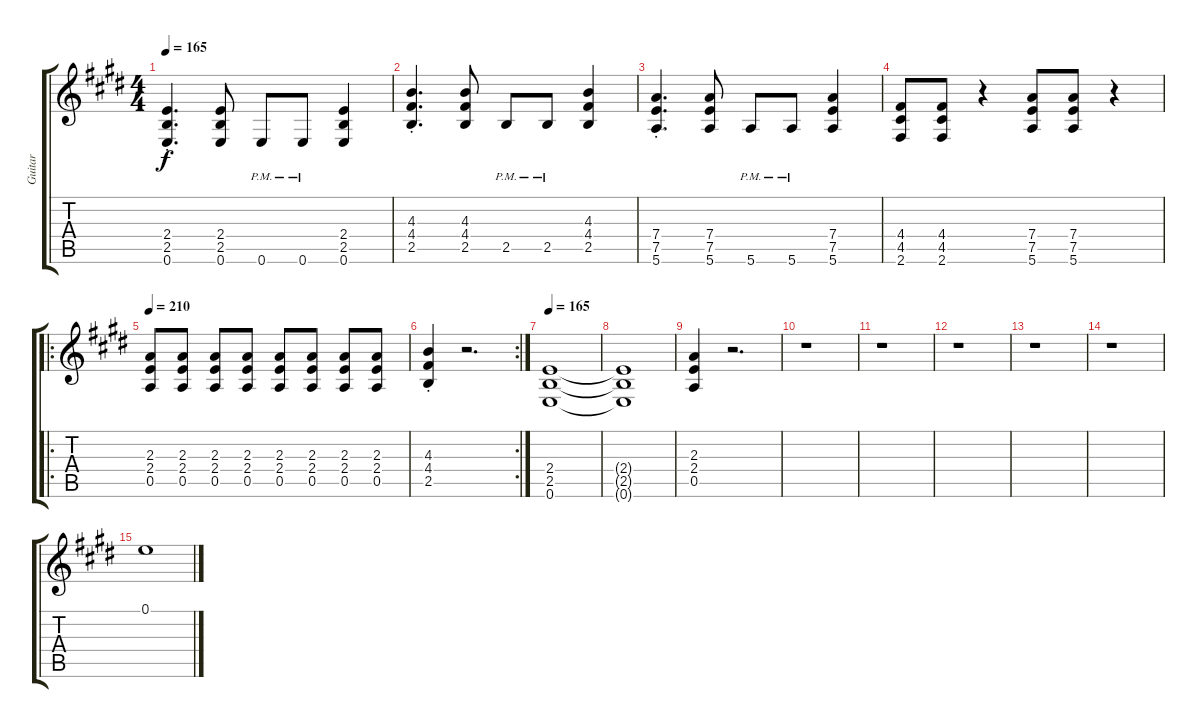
\track ("Guitar" "Guitar") {instrument electricguitarclean}
\staff {score tabs}
\tuning (E4 B3 G3 D3 A2 E2) {hide}
\ts (4 4)
\tempo 165
\clef g2
\ks e
(2.4{st} 2.5{st} 0.6{st}).4{d dy f} (2.4 2.5 0.6).8 0.6{pm}.8 0.6{pm}.8 (2.4 2.5 0.6).4 |
\ks c#minor
(4.3{st} 4.4{st} 2.5{st}).4{d} (4.3 4.4 2.5).8 2.5{pm}.8 2.5{pm}.8 (4.3 4.4 2.5).4 |
(7.4{st} 7.5{st} 5.6{st}).4{d} (7.4 7.5 5.6).8 5.6{pm}.8 5.6{pm}.8 (7.4 7.5 5.6).4 |
(4.4 4.5 2.6).8 (4.4 4.5 2.6).8 r.4 (7.4 7.5 5.6).8 (7.4 7.5 5.6).8 r.4 |
\ro
\tempo 210
\ks e
(2.3 2.4 0.5).8{instrument electricguitarclean} (2.3 2.4 0.5).8 (2.3 2.4 0.5).8 (2.3 2.4 0.5).8 (2.3 2.4 0.5).8 (2.3 2.4 0.5).8 (2.3 2.4 0.5).8 (2.3 2.4 0.5).8 |
\rc 2
\ks c#minor
(4.3{st} 4.4{st} 2.5{st}).4 r.2{d} |
\tempo 165
(2.4 2.5 0.6).1 |
(2.4{t} 2.5{t} 0.6{t}).1 |
\ks e
(2.3 2.4 0.5).4 r.2{d} |
\ks c#minor
r.1 |
r.1 |
r.1 |
r.1 |
r.1 |
0.1.1
